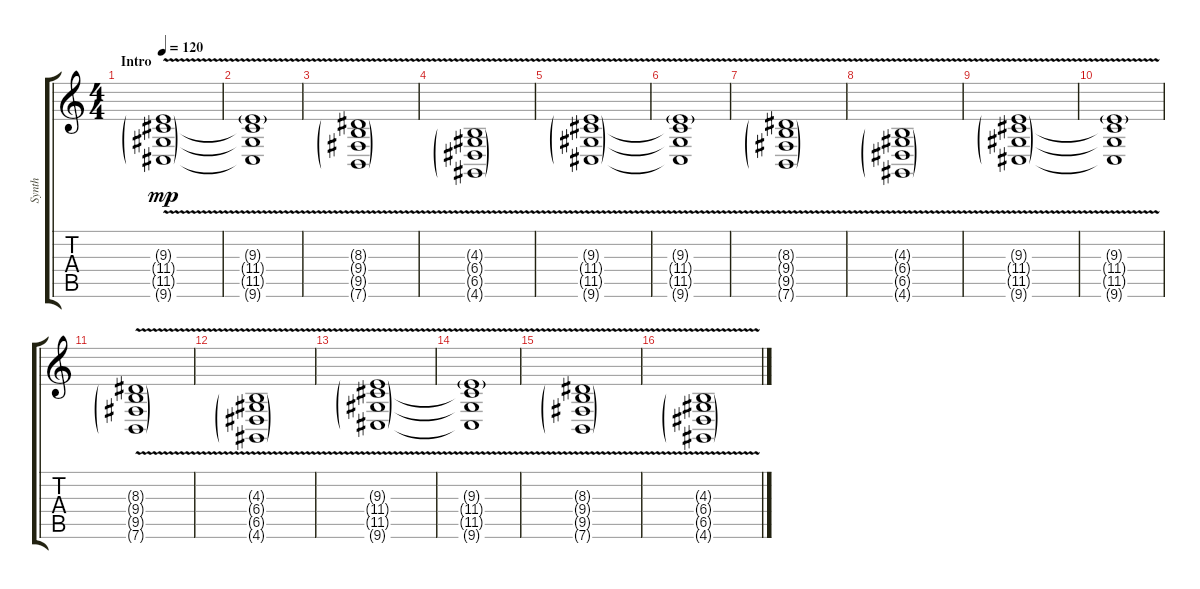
\track ("Synth" "Synth") {instrument pad6metallic}
\staff {score tabs}
\tuning (E4 B3 G3 D3 A2 E2) {hide}
\ts (4 4)
\section ("" "Intro")
\tempo 120
\clef g2
\ks c
(9.3{v g} 11.4{g} 11.5{g} 9.6{g}).1{dy mp instrument pad6metallic} |
(9.3{v g} 11.4{t} 11.5{t} 9.6{t}).1 |
(8.3{v g} 9.4{g} 9.5{g} 7.6{g}).1 |
(4.3{v g} 6.4{g} 6.5{g} 4.6{g}).1 |
(9.3{v g} 11.4{g} 11.5{g} 9.6{g}).1 |
(9.3{v g} 11.4{t} 11.5{t} 9.6{t}).1 |
(8.3{v g} 9.4{g} 9.5{g} 7.6{g}).1 |
(4.3{v g} 6.4{g} 6.5{g} 4.6{g}).1 |
(9.3{v g} 11.4{g} 11.5{g} 9.6{g}).1 |
(9.3{v g} 11.4{t} 11.5{t} 9.6{t}).1 |
(8.3{v g} 9.4{g} 9.5{g} 7.6{g}).1 |
(4.3{v g} 6.4{g} 6.5{g} 4.6{g}).1 |
(9.3{v g} 11.4{g} 11.5{g} 9.6{g}).1 |
(9.3{v g} 11.4{t} 11.5{t} 9.6{t}).1 |
(8.3{v g} 9.4{g} 9.5{g} 7.6{g}).1 |
(4.3{v g} 6.4{g} 6.5{g} 4.6{g}).1
